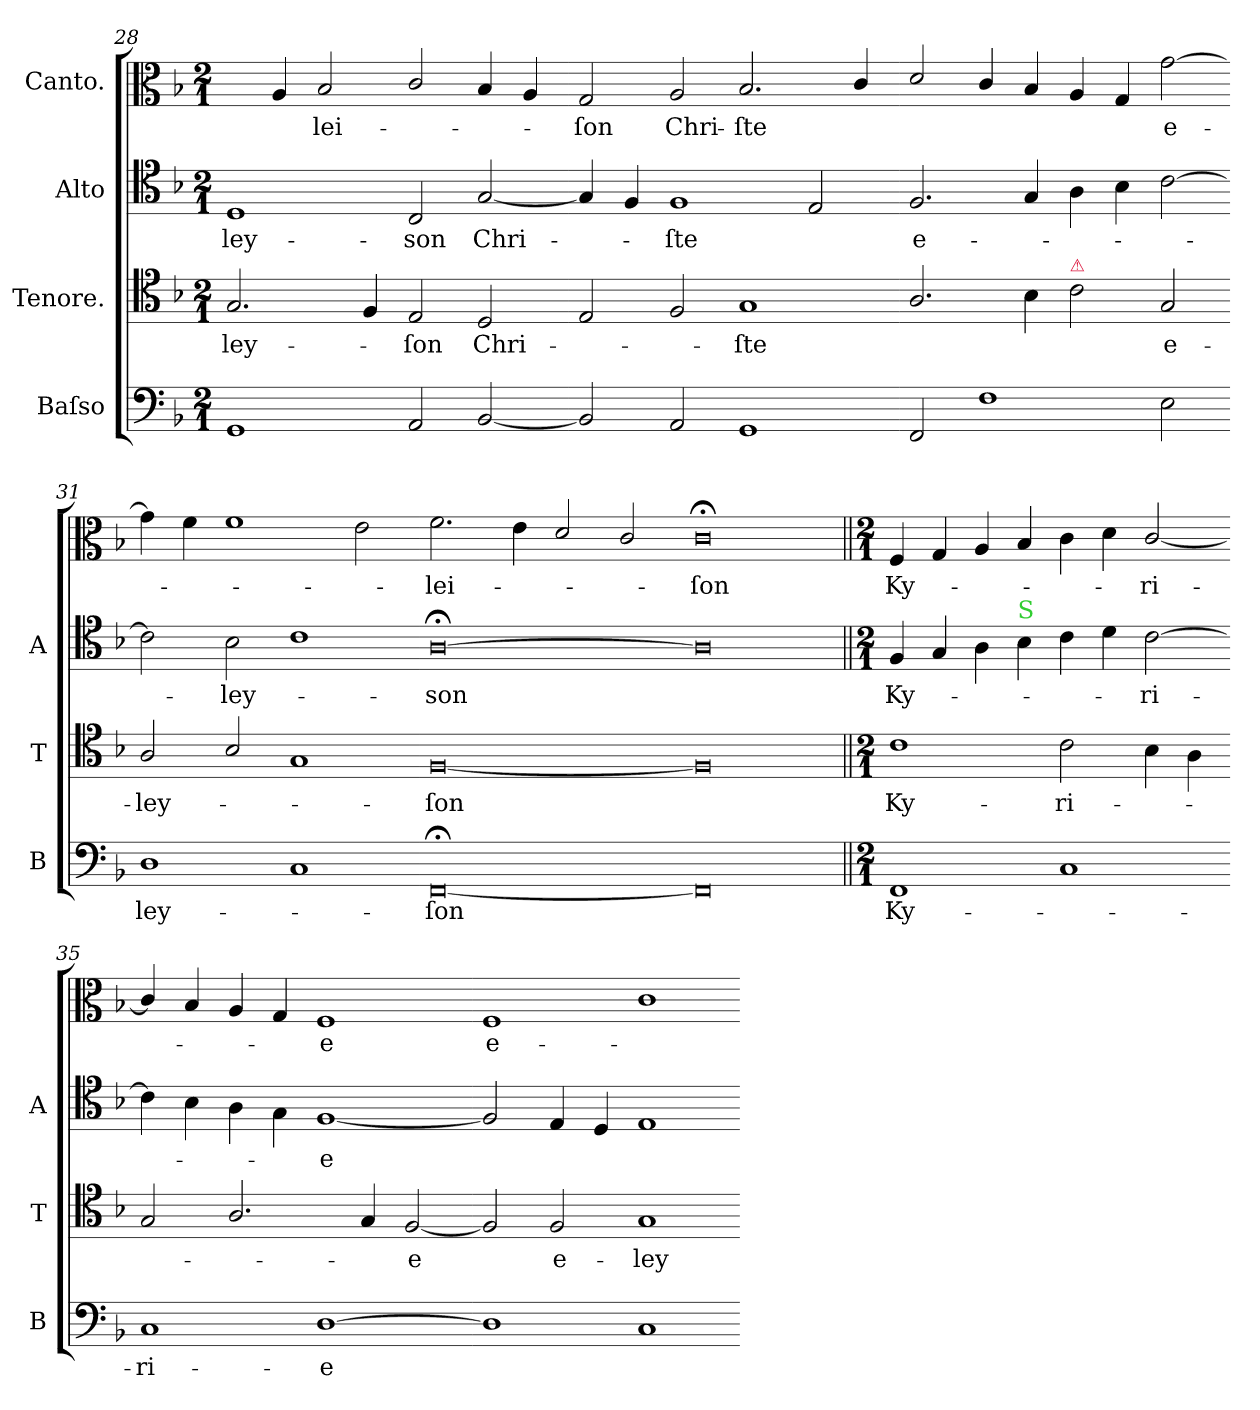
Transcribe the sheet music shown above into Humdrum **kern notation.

**kern	**text	**kern	**text	**kern	**text	**kern	**text
*part4	*part4	*part3	*part3	*part2	*part2	*part1	*part1
*staff4	*staff4	*staff3	*staff3	*staff2	*staff2	*staff1	*staff1
*I"Baſso	*	*I"Tenore.	*	*I"Alto	*	*I"Canto.	*
*I'B	*	*I'T	*	*I'A	*	*	*
*clefF4	*	*clefC4	*	*clefC4	*	*clefC3	*
*k[b-]	*	*k[b-]	*	*k[b-]	*	*k[b-]	*
*M2/1	*	*M2/1	*	*M2/1	*	*M2/1	*
=28	=28	=28	=28	=28	=28	=28	=28
!	!	!	!LO:LY:i	!	!	!	!
1GG	.	2.G/	-ley-	1D	-ley-	4ryy	.
.	.	.	.	.	.	4A/	.
!	!	!	!	!	!	!	!LO:LY:i
.	.	.	.	.	.	2B-/	-lei-
.	.	4F/	.	.	.	.	.
!	!	!	!LO:LY:i	!	!	!	!
2AA/	.	2E/	-ſon	2C/	-son	2c/	.
!	!	!	!LO:LY:i	!	!	!	!
[2BB-/	.	2D/	Chri-	[2G/	Chri-	4B-/	.
.	.	.	.	.	.	4A/	.
=29-	=29-	=29-	=29-	=29-	=29-	=29-	=29-
!	!	!	!	!	!	!	!LO:LY:i
2BB-/]	.	2E/	.	4G/]	.	2G/	-ſon
.	.	.	.	4F/	.	.	.
!	!	!	!	!	!	!	!LO:LY:i
2AA/	.	2F/	.	1F	-ſte	2A/	Chri-
!	!	!	!LO:LY:i	!	!	!	!LO:LY:i
1GG	.	1G	-ſte	.	.	2.B-/	-ſte
.	.	.	.	2E/	.	.	.
.	.	.	.	.	.	4c/	.
=30-	=30-	=30-	=30-	=30-	=30-	=30-	=30-
2FF/	.	2.A/	.	2.F/	e-	2d/	.
1F	.	.	.	.	.	4c/	.
.	.	4B-\	.	4G/	.	4B-/	.
!	!	!LO:TX:a:color=crimson:t=⚠	!	!	!	!	!
.	.	2c\	.	4A\	.	4A/	.
.	.	.	.	4B-\	.	4G/	.
!	!	!	!LO:LY:i	!	!	!	!LO:LY:i
2E\	.	2G/	e-	[2c\	.	[2g\	e-
=31-	=31-	=31-	=31-	=31-	=31-	=31-	=31-
!	!	!	!LO:LY:i	!	!	!	!
1D	-ley-	2A/	-ley-	2c\]	.	4g\]	.
.	.	.	.	.	.	4f\	.
.	.	2B-/	.	2B-\	-ley-	1f	.
1C	.	1G	.	1c	.	.	.
.	.	.	.	.	.	2e\	.
=32-	=32-	=32-	=32-	=32-	=32-	=32-	=32-
!	!	!	!LO:LY:i	!	!	!	!LO:LY:i
[0FF;<;	-ſon	[0F	-ſon	[0A;<;	-son	2.f\	-lei-
.	.	.	.	.	.	4e\	.
.	.	.	.	.	.	2d/	.
.	.	.	.	.	.	2c/	.
=33-	=33-	=33-	=33-	=33-	=33-	=33-	=33-
!	!	!	!	!	!	!	!LO:LY:i
0FF]	.	0F]	.	0A]	.	0c;<;	-ſon
=34||	=34||	=34||	=34||	=34||	=34||	=34||	=34||
*M2/1	*	*M2/1	*	*M2/1	*	*M2/1	*
1FF	Ky-	1c	Ky-	4F/	Ky-	4F/	Ky-
.	.	.	.	4G/	.	4G/	.
.	.	.	.	4A\	.	4A/	.
!	!	!	!	!LO:TX:a:color=limegreen:t=S	!	!	!
.	.	.	.	4B-\	.	4B-/	.
1C	.	2c\	-ri-	4c\	.	4c\	.
.	.	.	.	4d\	.	4d\	.
.	.	4B-\	.	[2c\	-ri-	[2c/	-ri-
.	.	4A\	.	.	.	.	.
=35-	=35-	=35-	=35-	=35-	=35-	=35-	=35-
1C	-ri-	2G/	.	4c\]	.	4c/]	.
.	.	.	.	4B-\	.	4B-/	.
.	.	2.A/	.	4A\	.	4A/	.
.	.	.	.	4G\	.	4G/	.
[1D	-e	.	.	[1F	-e	1F	-e
.	.	4G/	.	.	.	.	.
.	.	[2F/	-e	.	.	.	.
=36-	=36-	=36-	=36-	=36-	=36-	=36-	=36-
1D]	.	2F/]	.	2F]	.	1F	e-
.	.	2F/	e-	4E/	.	.	.
.	.	.	.	4D/	.	.	.
1C	.	1G	-ley-	1E	.	1c	.
=-	=-	=-	=-	=-	=-	=-	=-
*-	*-	*-	*-	*-	*-	*-	*-
